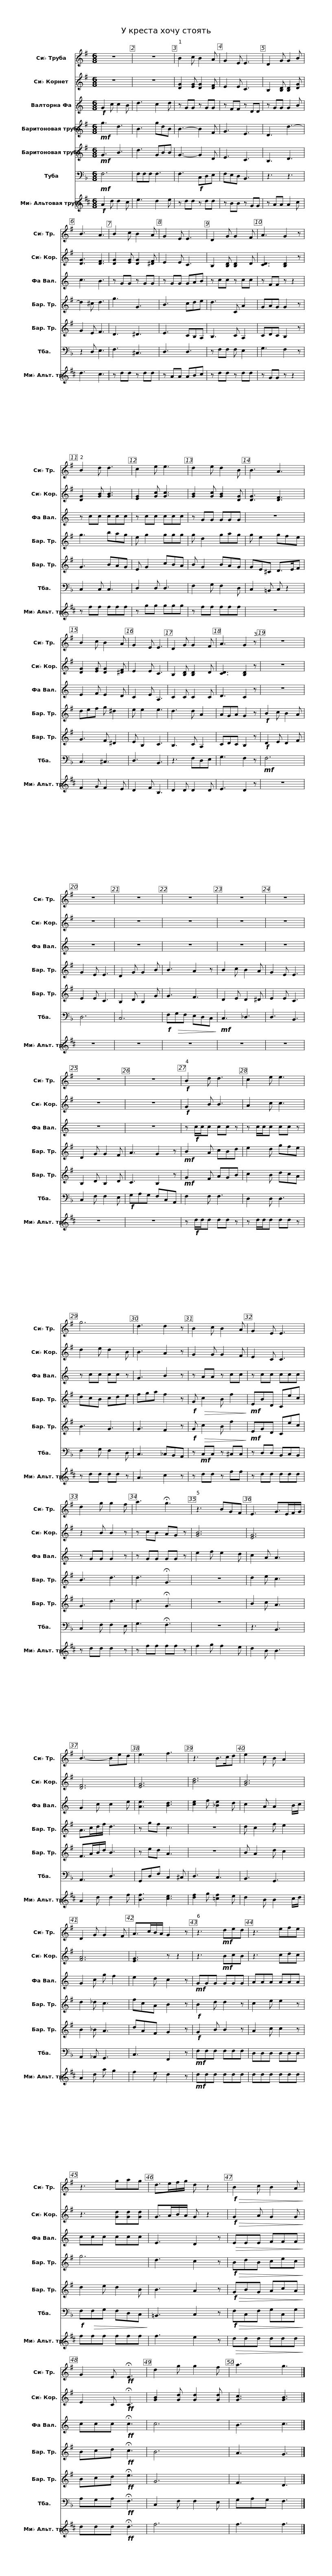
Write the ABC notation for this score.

X:1
%%score 1 2 3 4 5 6 7
L:1/8
M:6/8
I:linebreak $
K:F
V:1 treble transpose=-2
V:2 treble transpose=-2
V:3 treble transpose=-7
V:4 treble transpose=-14
V:5 treble transpose=-14
V:6 bass
V:7 treble transpose=-9
V:1
[K:G] z6 | z6 | B2 c B2 A | G2 E E3 | D2 G G2 B |$ %5
 B3 A3 | B2 c B2 A | G2 E E3 | D2 G G2 F | A3 G2 z |$ %10
 B2 d d3 | c2 e e3 | d2 e d2 B | B3 A3 | B2 c B2 A |$ %15
 G2 E E3 | D2 G G2 F | A3 G2 z | z6 | z6 | %20
 z6 |$ z6 | z6 | z6 | z6 | %25
 z6 |!f! B2 d d3 |$ c2 e e3 | g6 | d3 d2 z | %30
 B2 c B2 A | G2 E E3 | d2 g g2 f |$ a3 !fermata!g3 | z3 BGF | %35
 E3 G>EF/G/ | B3- Bed | e3 f3 | z3 B>cd |$ e2 c B A2 | %40
 D2 G G2 F | A>cB/A/ G2 z | z3!mf! ded | z3 efe |$ z3 gag | %45
 d>ef/g/ d z2 |!f!!>(! B2 c B2 A!>)! | G2 E!ff! !fermata!E3 | d2 g g2 f | a3 g3 |] %50
V:2
[K:G] z6 | z6 | [DG]2 [EG] [DG]2 [DF] | E2 E C3 | B,2 [B,D] [B,D]2 [DG] |$ %5
 [DG]3 [DF]3 | [DG]2 [EG] [DG]2 [^DF] | E2 E C3 | B,2 [B,D] [B,D]2 D | [CD]3 [B,D]2 z |$ %10
 [DG]2 [GB] [GB]3 | [EG]2 [Gc] [Gc]3 | [GB]2 [Gc] [GB]2 [DG] | [DG]3 [DF]3 | [DG]2 [EG] [DG]2 [^DF] |$ %15
 E2 E C3 | B,2 [B,D] [B,D]2 D | [CD]3 [B,D]2 z | z6 | z6 | %20
 z6 |$ z6 | z6 | z6 | z6 | %25
 z6 |!f! G2 B B3 |$ A2 c c3 | d2 e d2 B | B3 A2 z | %30
 G2 G G2 F | E2 C C3 | z2 B B2 z |$ z cB AG z | [GB]6 | %35
 [EG]6 | [DF]6 | [EG]6 | [Bd]6 |$ [GB]6 | %40
 [FA]6 | [EG]3 z z2 | z3!mf! BcB | z3 cdc |$ z3 [Gd][Gd][Gd] | %45
 G>AB/A/ G z2 |!f!!>(! G2 A G2 G!>)! | E2 C!ff! !fermata!C3 | [GB]2 [Gd] [Gd]2 [Gd] | [Gc]3 [GB]3 |] %50
V:3
[K:C]!f! G2 c c2 B | d3 c2 d | z GG z GG | z FF z DD | z GG G2 B |$ %5
 c3 B3 | z GG z GG | z GG GAB | z cc z cc | z FF z z2 |$ %10
 z cc ccc | z cc ccc | z GG GGG | z6 | E2 F E2 D |$ %15
 C2 E A,3 | C2 C C2 C | D3 C2 z | z6 | z6 | %20
 z6 |$ z6 | z6 | z6 | z6 | %25
 z6 | z!f! c/c/c cc z |$ z c/c/c cc z | z cc cc z | G3 B2 z | %30
 z AA z cc | z cc ccc | z GG G2 z |$ z GG GG z | e2 f e2 d | %35
 c2 A A3 | G2 c c2 e | [Ae]3 [Bd]3 | [ce]2 f [_Be]2 d |$ c2 A A2 B/c/ | %40
 G2 c g f2 | e2 d c2 z |!mf! GGG GGG | AAA AAA |$ ccc ccc | %45
 E3 D2 z |!>(! EEE FFF!>)! | ccc!ff! !fermata!c3 | c6 | B3 c3 |] %50
V:4
[K:G]!mf! g3 d3 | B3 gdB | B3- B2 F | G3 E3 | D3 d3- |$ %5
 d2 ^c d3 | g3 G3 | B3 cde | d3 C A2 | GAG G2 z |$ %10
 g3 bag | e g2 ggg | g d2 gag | g e2 gfe | def g ^d2 |$ %15
 e e2 e3 | d3 d A2 | AGA G2 z |!f! B2 c B2 A | G2 E E3 | %20
 D2 G G2 B |$ B3 A2 z | B2 c B2 A | G2 E E3 | D2 G G2 F | %25
 A3 G2 z |!mf! B2 A cBd |$ e2 d gfe | dcB cde | fga f2 z | %30
!f! G!>(! c2 B f2!>)! |!mf! EBD Cec | B3 d3 |$ d3 !fermata!G3 | z6 | %35
 d2 e c3 | A>cd/f/ d3 | z gf c3 | z6 |$ d c2 f e2 | %40
 d2 _d c3 | fcA B2 z |!f! B2 d d2 z | c2 e e2 z |$ g6 | %45
 d3 c2 z |!f!!>(! BdB cec!>)! | Bcd!ff! !fermata!c3 | B6 | A3 G3 |] %50
V:5
[K:G]!mf! G3 B3 | d3 GBB | G3- G2 D | E3 C3 | B,3 D3 |$ %5
 G2 E F3 | D3 ^D3 | E3 CB,A, | B,3 C A,2 | CDC B,2 z |$ %10
 G3 BAG | E G2 cBA | B G2 BAG | GE^C D>EF | G3 F ^D2 |$ %15
 E B,2 C3 | B,3 C A,2 | CDC B,2 z |!f! D2 E D2 F | E2 E C3 | %20
 B,2 D B,2 G |$ G3 F3 | D2 E D2 ^D | E2 E C3 | B,2 D B,2 D | %25
 C3 B,2 z |!mf! G2 F AGB |$ c2 B dcA | B3 G3 | G3 F2 z | %30
!f! G!>(! c2 B f2!>)! |!mf! EGD Cec | G3 d3 |$ d3 !fermata!G3 | z6 | %35
 B2 c A3 | F>AB/d/ B3 | z ed A3 | z6 |$ B A2 d c2 | %40
 B2 _B A3 | dAF G2 z |!f! G2 B B2 z | A2 c c2 z |$ d2 e d2 B | %45
 B3 A2 z |!f!!>(! GBG AcA!>)! | Bcd!ff! !fermata!e3 | G6 | F3 D3 |] %50
V:6
!mf! F,6 | F,F,F, F,3 | F,3!f! C,D,E, | F,E,D, B,,3 | z3 z3 |$ %5
 z2 D, E,3 | F,3 ^C,3 | D,3 D,3 | z F,F, F, E,2 | G,3 F,2 z |$ %10
 C,2 C, C,3 | D,2 D, D,3 | F,2 G, F,2 D, | C,2 =B,, C, z2 | C,3 ^C,3 |$ %15
 D,3 B,,3 | z3 F,D,E, | G,3 F,2 z |!mf! F,6 | D,6 | %20
 C,6 |$!f! F,!>(!G,F, E,D,C,!>)! |!mf! C,3 _D,3 | D,3 B,,3 | C,2 F, F,2 E, | %25
!f! G,A,G, F,C,A,, | F,2 F, F,3 |$ D,2 D, D,3 | F,2 G, F,2 D, | C,3 _C,B,,A,, | %30
 z!mf! C,C, z ^C,C, | z D,D, B,,C,B,, | C,2 F, F,2 E, |$ G,3 !fermata!F,3 | z6 | %35
 z3 B,,3 | A,,3 D,3 | G,,D,F, C,2 ^C, | D,3 C,3 |$ B,,3 G,,3 | %40
 A,,2 _A,, G,,3 | C,3 F,,2 z |!mf! F,F,F, F,F,F, | D,D,D, D,D,D, |$!f! F,!>(!F,G, F,D,C,!>)! | %45
 =B,,3 C,2 z |!f!!>(! F,C,F, G,C,G,!>)! | A,G,A,!ff! !fermata!F,3 | C,2 F, F,2 E, | G,A,G, F,3 |] %50
V:7
[K:D]!f! A2 d d2 c | e3 d2 e | z dd z dd | z BB z GG | z AA A2 c |$ %5
 d3 c3 | z dd z dd | z AA ABc | z dd z dd | z GG z z2 |$ %10
 z ff fff | z gg ggg | z ff fff | z6 | F2 G F2 E |$ %15
 D2 F B,3 | D2 D D2 D | E3 D2 z | z6 | z6 | %20
 z6 |$ z6 | z6 | z6 | z6 | %25
 z6 | z!f! d/d/d dd z |$ z d/d/d dd z | z dd dd z | A3 c2 z | %30
 z dd z ff | z dd ddd | z dd d2 z |$ z ff ff z | f2 g f2 e | %35
 d2 B B3 | A2 d d2 f | [Bf]3 [ce]3 | [df]2 g [=cf]2 e |$ d2 B B2 c/d/ | %40
 A2 d a g2 | f2 e d2 z |!mf! ddd ddd | ddd ddd |$ fff fff | %45
 f3 e2 z |!>(! ddd ddd!>)! | ddd!ff! !fermata!d3 | f6 | f3 f3 |] %50
